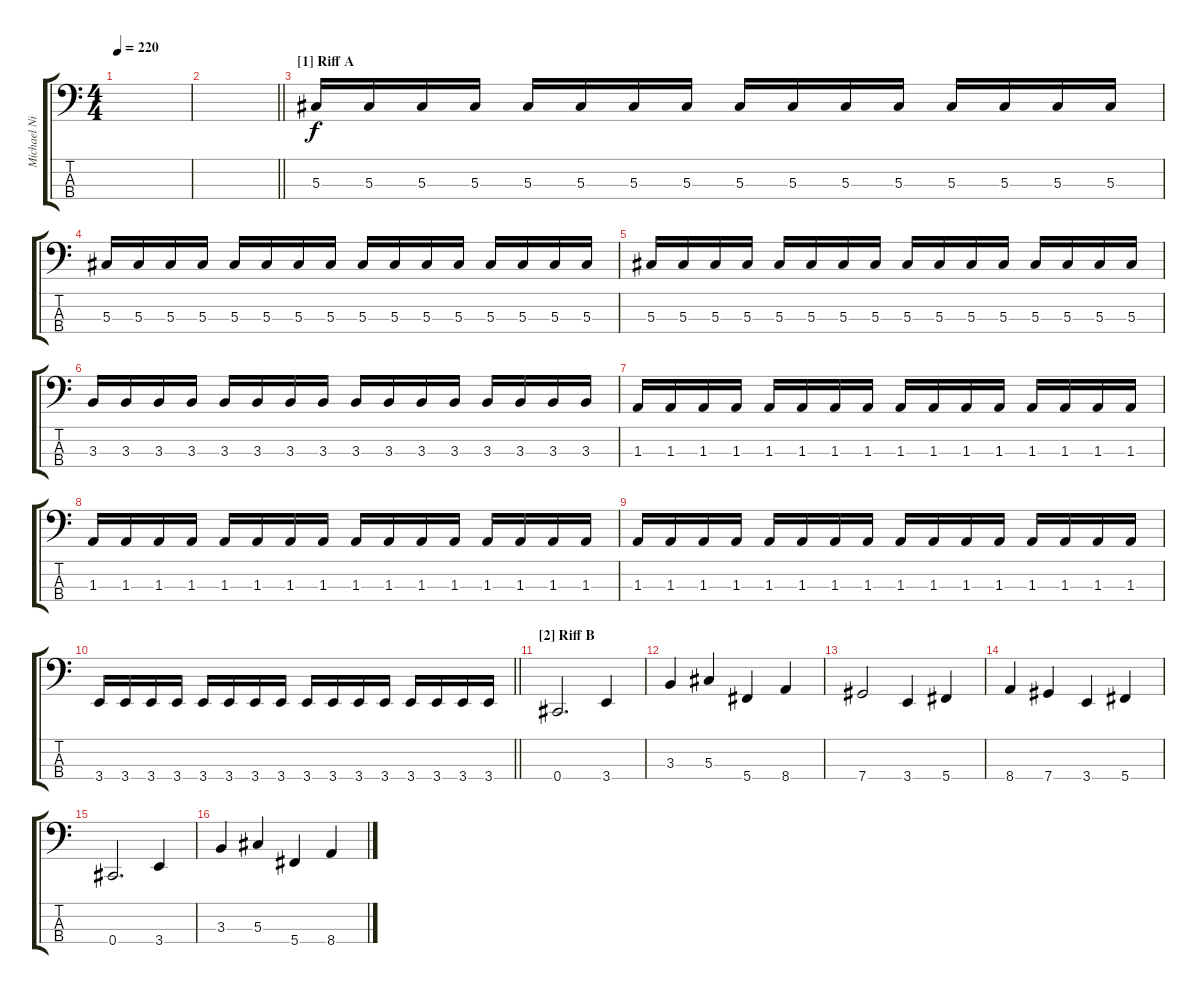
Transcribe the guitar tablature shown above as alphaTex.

\track ("Michael Nicklasson" "Michael Ni") {instrument electricbassfinger}
\staff {score tabs}
\tuning (Gb2 Db2 Ab1 Db1) {hide}
\ts (4 4)
\tempo 220
\clef f4
\ks c
|
\barLineRight lightlight
|
\section ("" "[1] Riff A")
5.3.16 5.3.16 5.3.16 5.3.16 5.3.16 5.3.16 5.3.16 5.3.16 5.3.16 5.3.16 5.3.16 5.3.16 5.3.16 5.3.16 5.3.16 5.3.16 |
5.3.16 5.3.16 5.3.16 5.3.16 5.3.16 5.3.16 5.3.16 5.3.16 5.3.16 5.3.16 5.3.16 5.3.16 5.3.16 5.3.16 5.3.16 5.3.16 |
5.3.16 5.3.16 5.3.16 5.3.16 5.3.16 5.3.16 5.3.16 5.3.16 5.3.16 5.3.16 5.3.16 5.3.16 5.3.16 5.3.16 5.3.16 5.3.16 |
3.3.16 3.3.16 3.3.16 3.3.16 3.3.16 3.3.16 3.3.16 3.3.16 3.3.16 3.3.16 3.3.16 3.3.16 3.3.16 3.3.16 3.3.16 3.3.16 |
1.3.16 1.3.16 1.3.16 1.3.16 1.3.16 1.3.16 1.3.16 1.3.16 1.3.16 1.3.16 1.3.16 1.3.16 1.3.16 1.3.16 1.3.16 1.3.16 |
1.3.16 1.3.16 1.3.16 1.3.16 1.3.16 1.3.16 1.3.16 1.3.16 1.3.16 1.3.16 1.3.16 1.3.16 1.3.16 1.3.16 1.3.16 1.3.16 |
1.3.16 1.3.16 1.3.16 1.3.16 1.3.16 1.3.16 1.3.16 1.3.16 1.3.16 1.3.16 1.3.16 1.3.16 1.3.16 1.3.16 1.3.16 1.3.16 |
\barLineRight lightlight
3.4.16 3.4.16 3.4.16 3.4.16 3.4.16 3.4.16 3.4.16 3.4.16 3.4.16 3.4.16 3.4.16 3.4.16 3.4.16 3.4.16 3.4.16 3.4.16 |
\section ("" "[2] Riff B")
0.4.2{d} 3.4.4 |
3.3.4 5.3.4 5.4.4 8.4.4 |
7.4.2 3.4.4 5.4.4 |
8.4.4 7.4.4 3.4.4 5.4.4 |
0.4.2{d} 3.4.4 |
3.3.4 5.3.4 5.4.4 8.4.4
